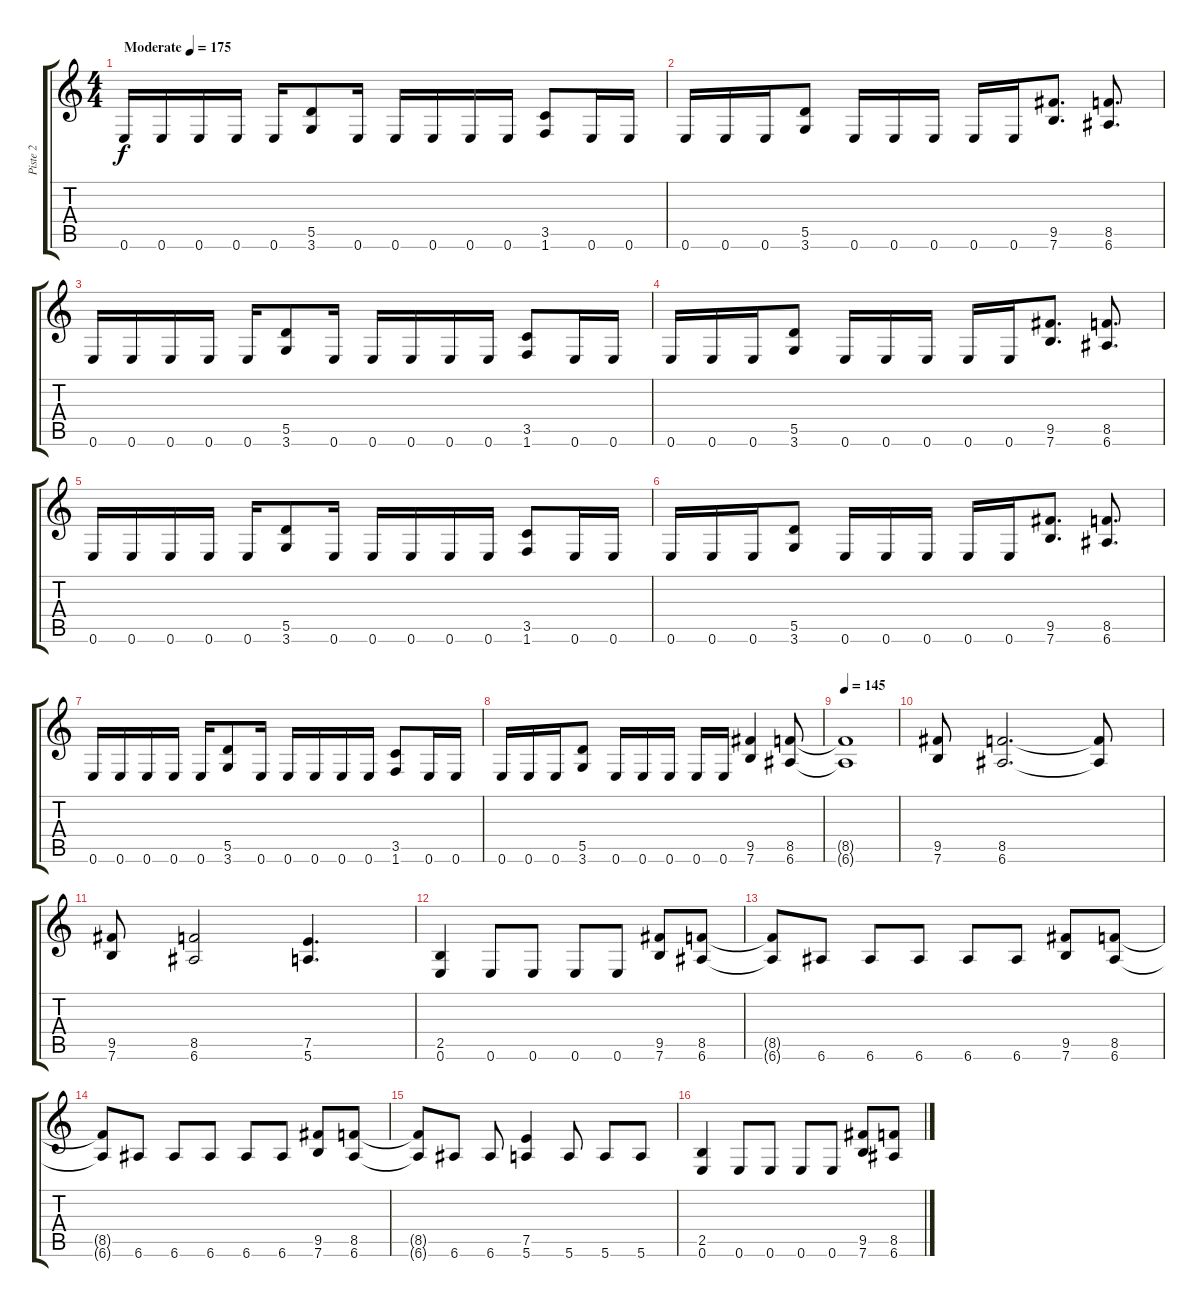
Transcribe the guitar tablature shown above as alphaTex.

\track ("Piste 2" "Piste 2") {instrument distortionguitar}
\staff {score tabs}
\tuning (E4 B3 G3 D3 A2 E2) {hide}
\ts (4 4)
\tempo (175 "Moderate")
\clef g2
\ks c
0.6.16{dy f instrument distortionguitar} 0.6.16 0.6.16 0.6.16 0.6.16 (5.5 3.6).8 0.6.16 0.6.16 0.6.16 0.6.16 0.6.16 (3.5 1.6).8 0.6.16 0.6.16 |
0.6.16 0.6.16 0.6.16 (5.5 3.6).8 0.6.16 0.6.16 0.6.16 0.6.16 0.6.16 (9.5 7.6).8{d} (8.5 6.6).8{d} |
0.6.16 0.6.16 0.6.16 0.6.16 0.6.16 (5.5 3.6).8 0.6.16 0.6.16 0.6.16 0.6.16 0.6.16 (3.5 1.6).8 0.6.16 0.6.16 |
0.6.16 0.6.16 0.6.16 (5.5 3.6).8 0.6.16 0.6.16 0.6.16 0.6.16 0.6.16 (9.5 7.6).8{d} (8.5 6.6).8{d} |
0.6.16 0.6.16 0.6.16 0.6.16 0.6.16 (5.5 3.6).8 0.6.16 0.6.16 0.6.16 0.6.16 0.6.16 (3.5 1.6).8 0.6.16 0.6.16 |
0.6.16 0.6.16 0.6.16 (5.5 3.6).8 0.6.16 0.6.16 0.6.16 0.6.16 0.6.16 (9.5 7.6).8{d} (8.5 6.6).8{d} |
0.6.16 0.6.16 0.6.16 0.6.16 0.6.16 (5.5 3.6).8 0.6.16 0.6.16 0.6.16 0.6.16 0.6.16 (3.5 1.6).8 0.6.16 0.6.16 |
0.6.16 0.6.16 0.6.16 (5.5 3.6).8 0.6.16 0.6.16 0.6.16 0.6.16 0.6.16 (9.5 7.6).4 (8.5 6.6).8 |
\tempo 145
(8.5{t} 6.6{t}).1 |
(9.5 7.6).8 (8.5 6.6).2{d} (8.5{t} 6.6{t}).8 |
(9.5 7.6).8 (8.5 6.6).2 (7.5 5.6).4{d} |
(2.5 0.6).4 0.6.8 0.6.8 0.6.8 0.6.8 (9.5 7.6).8 (8.5 6.6).8 |
(8.5{t} 6.6{t}).8 6.6.8 6.6.8 6.6.8 6.6.8 6.6.8 (9.5 7.6).8 (8.5 6.6).8 |
(8.5{t} 6.6{t}).8 6.6.8 6.6.8 6.6.8 6.6.8 6.6.8 (9.5 7.6).8 (8.5 6.6).8 |
(8.5{t} 6.6{t}).8 6.6.8 6.6.8 (7.5 5.6).4 5.6.8 5.6.8 5.6.8 |
(2.5 0.6).4 0.6.8 0.6.8 0.6.8 0.6.8 (9.5 7.6).8 (8.5 6.6).8
